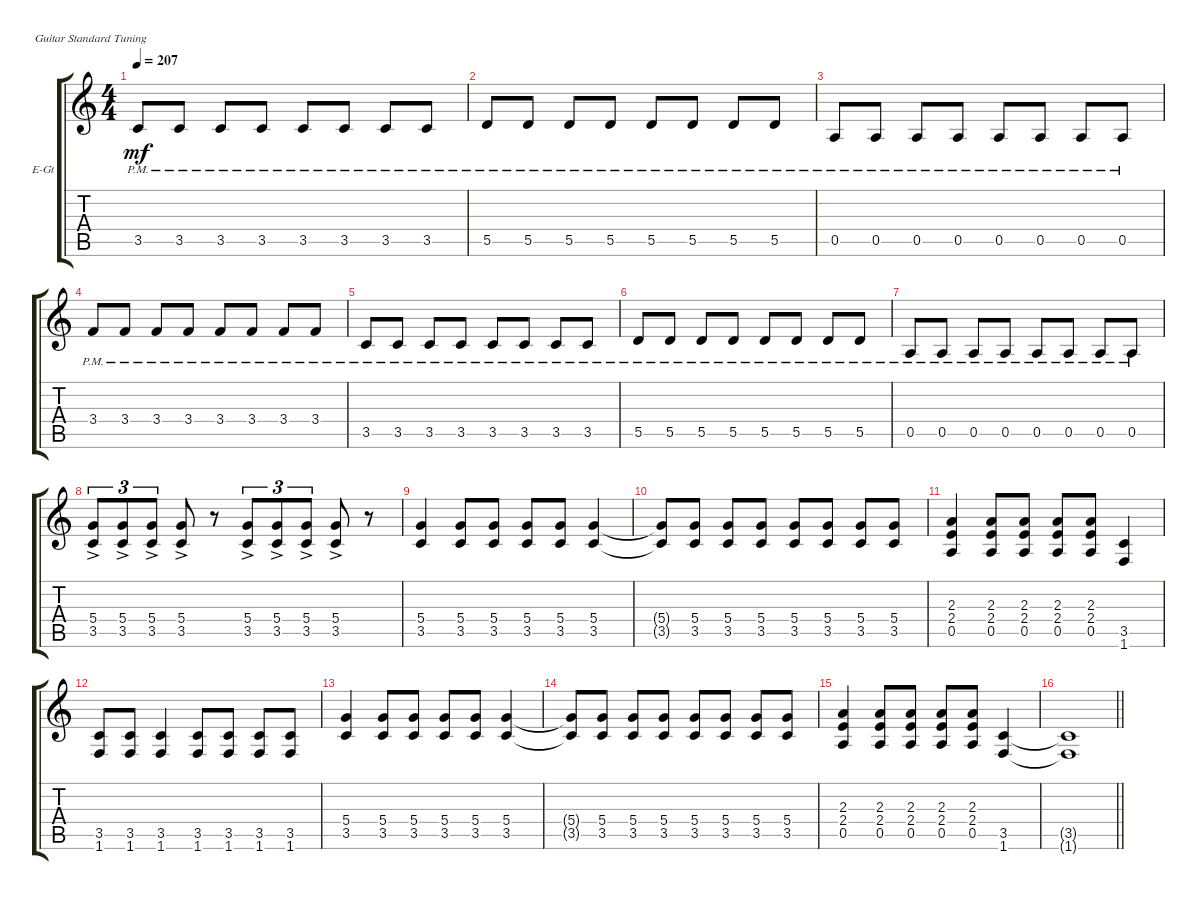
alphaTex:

\defaultSystemsLayout 4
\bracketExtendMode groupsimilarinstruments
\firstSystemTrackNameOrientation horizontal
\otherSystemsTrackNameOrientation horizontal
\track ("Guitar 3" "E-Gt") {instrument distortionguitar}
\staff {score tabs}
\tuning (E4 B3 G3 D3 A2 E2)
\ts (4 4)
\tempo 207
\clef g2
\scale
0.322917
\ks c
3.5{pm}.8{dy mf} 3.5{pm}.8 3.5{pm}.8 3.5{pm}.8 3.5{pm}.8 3.5{pm}.8 3.5{pm}.8 3.5{pm}.8 |
\scale
0.322917 5.5{pm}.8 5.5{pm}.8 5.5{pm}.8 5.5{pm}.8 5.5{pm}.8 5.5{pm}.8 5.5{pm}.8 5.5{pm}.8 |
0.5{pm}.8 0.5{pm}.8 0.5{pm}.8 0.5{pm}.8 0.5{pm}.8 0.5{pm}.8 0.5{pm}.8 0.5{pm}.8 |
3.4{pm}.8 3.4{pm}.8 3.4{pm}.8 3.4{pm}.8 3.4{pm}.8 3.4{pm}.8 3.4{pm}.8 3.4{pm}.8 |
3.5{pm}.8 3.5{pm}.8 3.5{pm}.8 3.5{pm}.8 3.5{pm}.8 3.5{pm}.8 3.5{pm}.8 3.5{pm}.8 |
5.5{pm}.8 5.5{pm}.8 5.5{pm}.8 5.5{pm}.8 5.5{pm}.8 5.5{pm}.8 5.5{pm}.8 5.5{pm}.8 |
0.5{pm}.8 0.5{pm}.8 0.5{pm}.8 0.5{pm}.8 0.5{pm}.8 0.5{pm}.8 0.5{pm}.8 0.5{pm}.8 |
(3.5{ac} 5.4{ac}).8{tu (3 2)} (3.5{ac} 5.4{ac}).8{tu (3 2)} (3.5{ac} 5.4{ac}).8{tu (3 2)} (3.5{ac} 5.4{ac}).8 r.8 (3.5{ac} 5.4{ac}).8{tu (3 2)} (3.5{ac} 5.4{ac}).8{tu (3 2)} (3.5{ac} 5.4{ac}).8{tu (3 2)} (3.5{ac} 5.4{ac}).8 r.8 |
(3.5 5.4).4 (3.5 5.4).8 (3.5 5.4).8 (3.5 5.4).8 (3.5 5.4).8 (3.5 5.4).4 |
(3.5{t} 5.4{t}).8 (3.5 5.4).8 (3.5 5.4).8 (3.5 5.4).8 (3.5 5.4).8 (3.5 5.4).8 (3.5 5.4).8 (3.5 5.4).8 |
(0.5 2.4 2.3).4 (0.5 2.4 2.3).8 (0.5 2.4 2.3).8 (0.5 2.4 2.3).8 (0.5 2.4 2.3).8 (3.5 1.6).4 |
(3.5 1.6).8 (3.5 1.6).8 (3.5 1.6).4 (3.5 1.6).8 (3.5 1.6).8 (3.5 1.6).8 (3.5 1.6).8 |
(3.5 5.4).4 (3.5 5.4).8 (3.5 5.4).8 (3.5 5.4).8 (3.5 5.4).8 (3.5 5.4).4 |
(3.5{t} 5.4{t}).8 (3.5 5.4).8 (3.5 5.4).8 (3.5 5.4).8 (3.5 5.4).8 (3.5 5.4).8 (3.5 5.4).8 (3.5 5.4).8 |
(0.5 2.4 2.3).4 (0.5 2.4 2.3).8 (0.5 2.4 2.3).8 (0.5 2.4 2.3).8 (0.5 2.4 2.3).8 (3.5 1.6).4 |
\barLineRight lightlight
(3.5{t} 1.6{t}).1
